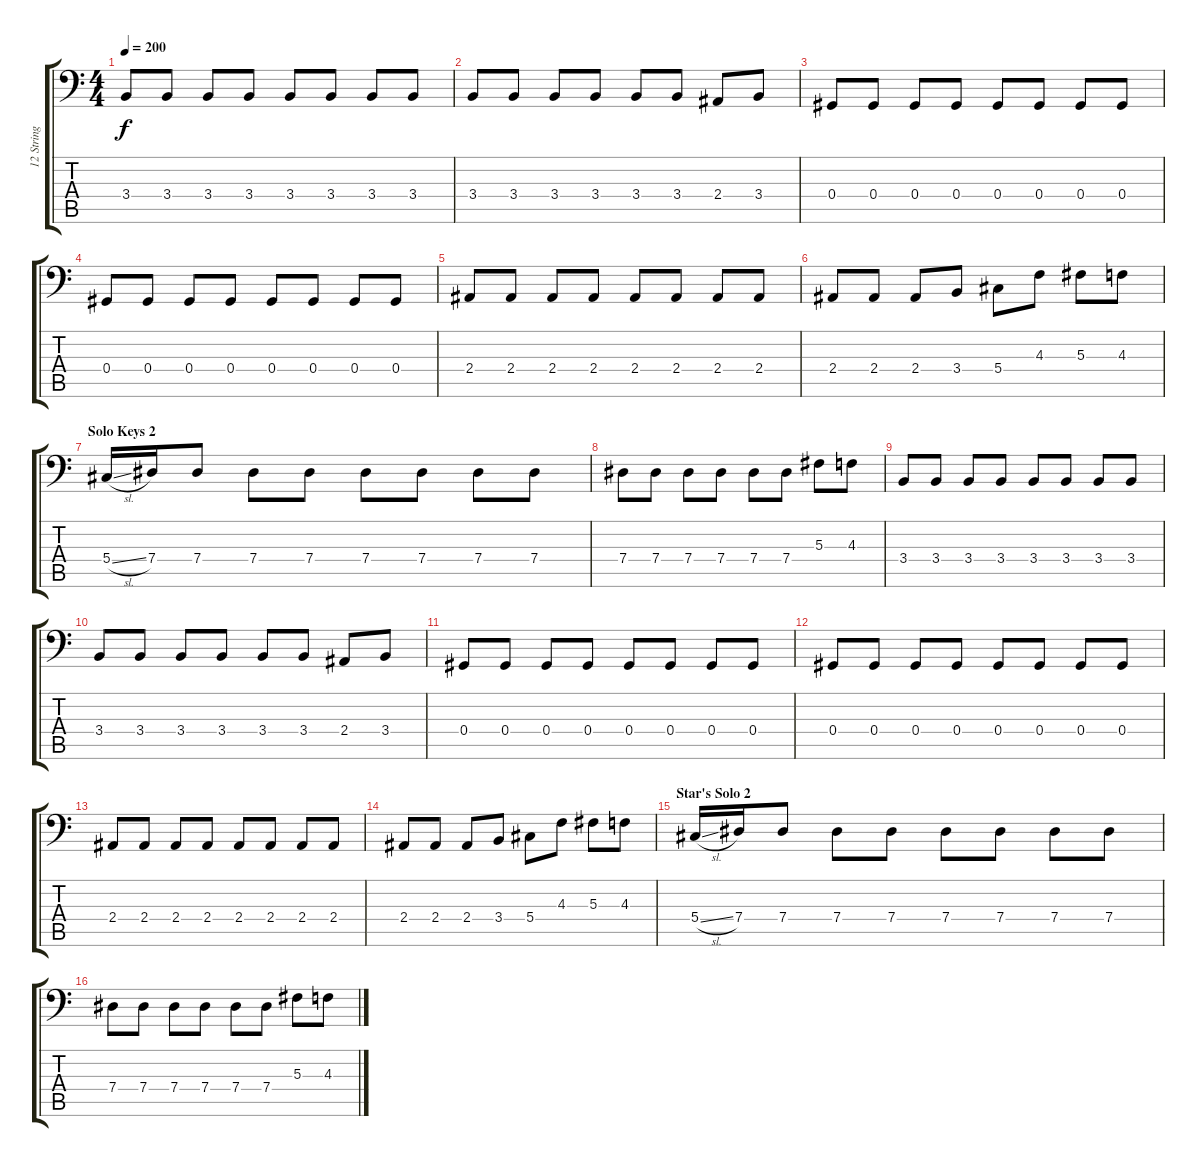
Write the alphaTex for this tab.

\track ("12 String Bass" "12 String ") {instrument electricbassfinger}
\staff {score tabs}
\tuning (Bb2 Gb2 Db2 Ab1 Eb1 Bb0) {hide}
\ts (4 4)
\tempo 200
\clef f4
\ks c
3.4.8{dy f} 3.4.8 3.4.8 3.4.8 3.4.8 3.4.8 3.4.8 3.4.8 |
3.4.8 3.4.8 3.4.8 3.4.8 3.4.8 3.4.8 2.4.8 3.4.8 |
0.4.8 0.4.8 0.4.8 0.4.8 0.4.8 0.4.8 0.4.8 0.4.8 |
0.4.8 0.4.8 0.4.8 0.4.8 0.4.8 0.4.8 0.4.8 0.4.8 |
2.4.8 2.4.8 2.4.8 2.4.8 2.4.8 2.4.8 2.4.8 2.4.8 |
2.4.8 2.4.8 2.4.8 3.4.8 5.4.8 4.3.8 5.3.8 4.3.8 |
\section ("" "Solo Keys 2")
5.4{sl}.16 7.4.16 7.4.8 7.4.8 7.4.8 7.4.8 7.4.8 7.4.8 7.4.8 |
7.4.8 7.4.8 7.4.8 7.4.8 7.4.8 7.4.8 5.3.8 4.3.8 |
3.4.8 3.4.8 3.4.8 3.4.8 3.4.8 3.4.8 3.4.8 3.4.8 |
3.4.8 3.4.8 3.4.8 3.4.8 3.4.8 3.4.8 2.4.8 3.4.8 |
0.4.8 0.4.8 0.4.8 0.4.8 0.4.8 0.4.8 0.4.8 0.4.8 |
0.4.8 0.4.8 0.4.8 0.4.8 0.4.8 0.4.8 0.4.8 0.4.8 |
2.4.8 2.4.8 2.4.8 2.4.8 2.4.8 2.4.8 2.4.8 2.4.8 |
2.4.8 2.4.8 2.4.8 3.4.8 5.4.8 4.3.8 5.3.8 4.3.8 |
\section ("" "Star's Solo 2")
5.4{sl}.16 7.4.16 7.4.8 7.4.8 7.4.8 7.4.8 7.4.8 7.4.8 7.4.8 |
7.4.8 7.4.8 7.4.8 7.4.8 7.4.8 7.4.8 5.3.8 4.3.8
